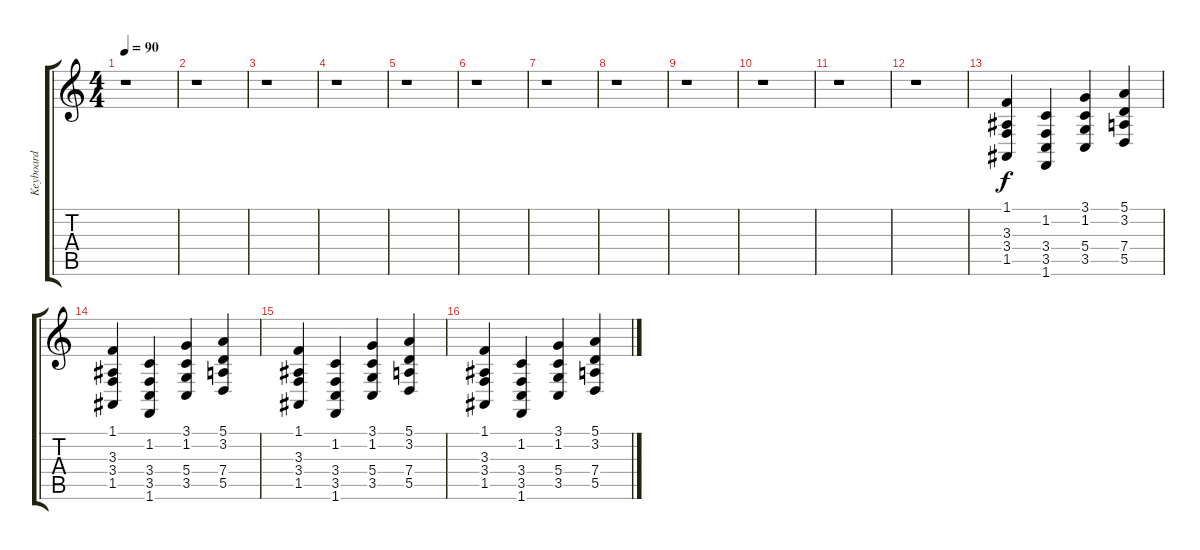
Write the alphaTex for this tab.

\track ("Keyboard" "Keyboard") {instrument harpsichord}
\staff {score tabs}
\tuning (E4 B3 G3 D3 A2 E2) {hide}
\ts (4 4)
\tempo 90
\clef g2
\ks c
r.1{dy f} |
r.1 |
r.1 |
r.1 |
r.1 |
r.1 |
r.1 |
r.1 |
r.1 |
r.1 |
r.1 |
r.1 |
(1.1 3.3 3.4 1.5).4 (1.2 3.4 3.5 1.6).4 (3.1 1.2 5.4 3.5).4 (5.1 3.2 7.4 5.5).4 |
(1.1 3.3 3.4 1.5).4 (1.2 3.4 3.5 1.6).4 (3.1 1.2 5.4 3.5).4 (5.1 3.2 7.4 5.5).4 |
(1.1 3.3 3.4 1.5).4 (1.2 3.4 3.5 1.6).4 (3.1 1.2 5.4 3.5).4 (5.1 3.2 7.4 5.5).4 |
(1.1 3.3 3.4 1.5).4 (1.2 3.4 3.5 1.6).4 (3.1 1.2 5.4 3.5).4 (5.1 3.2 7.4 5.5).4
